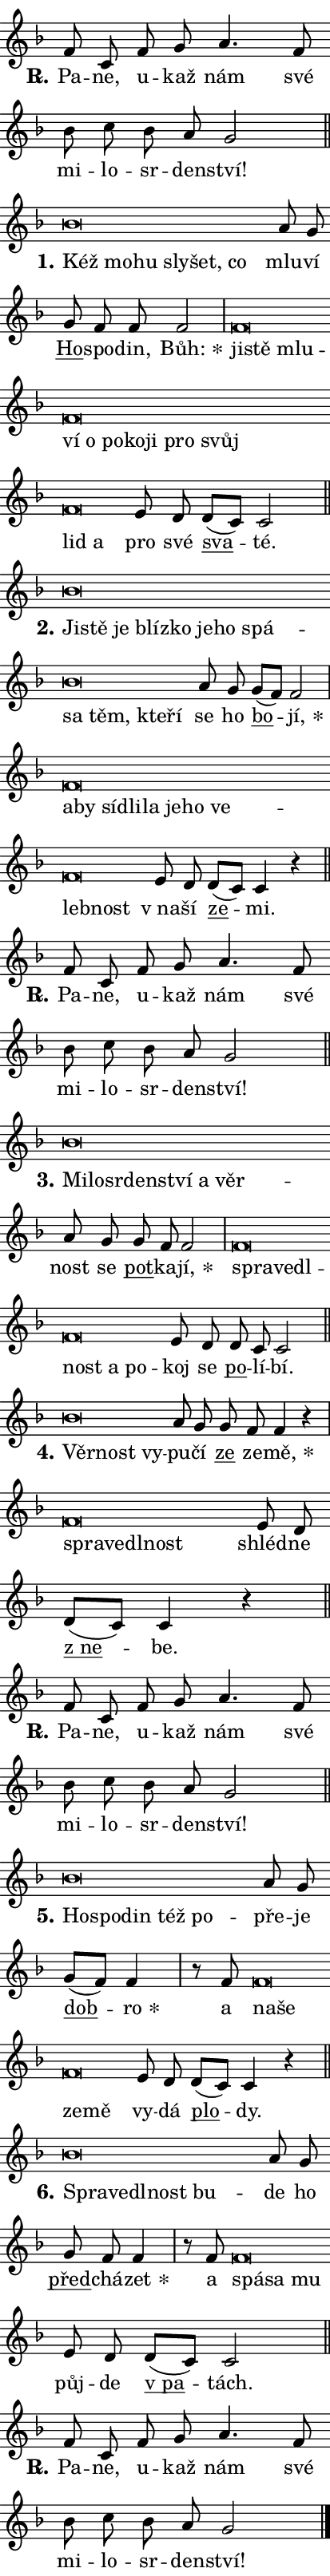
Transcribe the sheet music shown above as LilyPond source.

\version "2.22.1"
\header { tagline = "" }
\paper {
  indent = 0\cm
  top-margin = 0\cm
  right-margin = 0\cm
  bottom-margin = 0\cm
  left-margin = 0\cm
  paper-width = 7\cm
  page-breaking = #ly:one-page-breaking
  system-system-spacing.basic-distance = #11
  score-system-spacing.basic-distance = #11.3
  ragged-last = ##f
}


%% Author: Thomas Morley
%% https://lists.gnu.org/archive/html/lilypond-user/2020-05/msg00002.html
#(define (line-position grob)
"Returns position of @var[grob} in current system:
   @code{'start}, if at first time-step
   @code{'end}, if at last time-step
   @code{'middle} otherwise
"
  (let* ((col (ly:item-get-column grob))
         (ln (ly:grob-object col 'left-neighbor))
         (rn (ly:grob-object col 'right-neighbor))
         (col-to-check-left (if (ly:grob? ln) ln col))
         (col-to-check-right (if (ly:grob? rn) rn col))
         (break-dir-left
           (and
             (ly:grob-property col-to-check-left 'non-musical #f)
             (ly:item-break-dir col-to-check-left)))
         (break-dir-right
           (and
             (ly:grob-property col-to-check-right 'non-musical #f)
             (ly:item-break-dir col-to-check-right))))
        (cond ((eqv? 1 break-dir-left) 'start)
              ((eqv? -1 break-dir-right) 'end)
              (else 'middle))))

#(define (tranparent-at-line-position vctor)
  (lambda (grob)
  "Relying on @code{line-position} select the relevant enry from @var{vctor}.
Used to determine transparency,"
    (case (line-position grob)
      ((end) (not (vector-ref vctor 0)))
      ((middle) (not (vector-ref vctor 1)))
      ((start) (not (vector-ref vctor 2))))))

noteHeadBreakVisibility =
#(define-music-function (break-visibility)(vector?)
"Makes @code{NoteHead}s transparent relying on @var{break-visibility}"
#{
  \override NoteHead.transparent =
    #(tranparent-at-line-position break-visibility)
#})

#(define delete-ledgers-for-transparent-note-heads
  (lambda (grob)
    "Reads whether a @code{NoteHead} is transparent.
If so this @code{NoteHead} is removed from @code{'note-heads} from
@var{grob}, which is supposed to be @code{LedgerLineSpanner}.
As a result ledgers are not printed for this @code{NoteHead}"
    (let* ((nhds-array (ly:grob-object grob 'note-heads))
           (nhds-list
             (if (ly:grob-array? nhds-array)
                 (ly:grob-array->list nhds-array)
                 '()))
           ;; Relies on the transparent-property being done before
           ;; Staff.LedgerLineSpanner.after-line-breaking is executed.
           ;; This is fragile ...
           (to-keep
             (remove
               (lambda (nhd)
                 (ly:grob-property nhd 'transparent #f))
               nhds-list)))
      ;; TODO find a better method to iterate over grob-arrays, similiar
      ;; to filter/remove etc for lists
      ;; For now rebuilt from scratch
      (set! (ly:grob-object grob 'note-heads)  '())
      (for-each
        (lambda (nhd)
          (ly:pointer-group-interface::add-grob grob 'note-heads nhd))
        to-keep))))

hideNotes = {
  \noteHeadBreakVisibility #begin-of-line-visible
}
unHideNotes = {
  \noteHeadBreakVisibility #all-visible
}

% work-around for resetting accidentals
% https://lilypond.org/doc/v2.23/Documentation/notation/displaying-rhythms#unmetered-music
cadenzaMeasure = {
  \cadenzaOff
  \partial 1024 s1024
  \cadenzaOn
}

#(define-markup-command (accent layout props text) (markup?)
  "Underline accented syllable"
  (interpret-markup layout props
    #{\markup \override #'(offset . 4.3) \underline { #text }#}))

responsum = \markup \concat {
  "R" \hspace #-1.05 \path #0.1 #'((moveto 0 0.07) (lineto 0.9 0.8)) \hspace #0.05 "."
}

\layout {
    \context {
        \Staff
        \remove "Time_signature_engraver"
        \override LedgerLineSpanner.after-line-breaking = #delete-ledgers-for-transparent-note-heads
    }
    \context {
        \Voice {
            \override NoteHead.output-attributes = #'((class . "notehead"))
            \override Hairpin.height = #0.55
        }
    }
    \context {
        \Lyrics {
            \override StanzaNumber.output-attributes = #'((class . "stanzanumber"))
            \override LyricSpace.minimum-distance = #0.9
            \override LyricText.font-name = #"TeX Gyre Schola"
            \override LyricText.font-size = 1
            \override StanzaNumber.font-name = #"TeX Gyre Schola Bold"
            \override StanzaNumber.font-size = 1
        }
    }
}

% magnetic-lyrics.ily
%
%   written by
%     Jean Abou Samra <jean@abou-samra.fr>
%     Werner Lemberg <wl@gnu.org>
%
%   adapted by
%     Jiri Hon <jiri.hon@gmail.com>
%
% Version 2022-Apr-15

% https://www.mail-archive.com/lilypond-user@gnu.org/msg149350.html

#(define (Left_hyphen_pointer_engraver context)
   "Collect syllable-hyphen-syllable occurrences in lyrics and store
them in properties.  This engraver only looks to the left.  For
example, if the lyrics input is @code{foo -- bar}, it does the
following.

@itemize @bullet
@item
Set the @code{text} property of the @code{LyricHyphen} grob between
@q{foo} and @q{bar} to @code{foo}.

@item
Set the @code{left-hyphen} property of the @code{LyricText} grob with
text @q{foo} to the @code{LyricHyphen} grob between @q{foo} and
@q{bar}.
@end itemize

Use this auxiliary engraver in combination with the
@code{lyric-@/text::@/apply-@/magnetic-@/offset!} hook."
   (let ((hyphen #f)
         (text #f))
     (make-engraver
      (acknowledgers
       ((lyric-syllable-interface engraver grob source-engraver)
        (set! text grob)))
      (end-acknowledgers
       ((lyric-hyphen-interface engraver grob source-engraver)
        ;(when (not (grob::has-interface grob 'lyric-space-interface))
          (set! hyphen grob)));)
      ((stop-translation-timestep engraver)
       (when (and text hyphen)
         (ly:grob-set-object! text 'left-hyphen hyphen))
       (set! text #f)
       (set! hyphen #f)))))

#(define (lyric-text::apply-magnetic-offset! grob)
   "If the space between two syllables is less than the value in
property @code{LyricText@/.details@/.squash-threshold}, move the right
syllable to the left so that it gets concatenated with the left
syllable.

Use this function as a hook for
@code{LyricText@/.after-@/line-@/breaking} if the
@code{Left_@/hyphen_@/pointer_@/engraver} is active."
   (let ((hyphen (ly:grob-object grob 'left-hyphen #f)))
     (when hyphen
       (let ((left-text (ly:spanner-bound hyphen LEFT)))
         (when (grob::has-interface left-text 'lyric-syllable-interface)
           (let* ((common (ly:grob-common-refpoint grob left-text X))
                  (this-x-ext (ly:grob-extent grob common X))
                  (left-x-ext
                   (begin
                     ;; Trigger magnetism for left-text.
                     (ly:grob-property left-text 'after-line-breaking)
                     (ly:grob-extent left-text common X)))
                  ;; `delta` is the gap width between two syllables.
                  (delta (- (interval-start this-x-ext)
                            (interval-end left-x-ext)))
                  (details (ly:grob-property grob 'details))
                  (threshold (assoc-get 'squash-threshold details 0.2)))
             (when (< delta threshold)
               (let* (;; We have to manipulate the input text so that
                      ;; ligatures crossing syllable boundaries are not
                      ;; disabled.  For languages based on the Latin
                      ;; script this is essentially a beautification.
                      ;; However, for non-Western scripts it can be a
                      ;; necessity.
                      (lt (ly:grob-property left-text 'text))
                      (rt (ly:grob-property grob 'text))
                      (is-space (grob::has-interface hyphen 'lyric-space-interface))
                      (space (if is-space " " ""))
                      (space-markup (grob-interpret-markup grob " "))
                      (space-size (interval-length (ly:stencil-extent space-markup X)))
                      (extra-delta (if is-space space-size 0))
                      ;; Append new syllable.
                      (ltrt-space (if (and (string? lt) (string? rt))
                                (string-append lt space rt)
                                (make-concat-markup (list lt space rt))))
                      ;; Right-align `ltrt` to the right side.
                      (ltrt-space-markup (grob-interpret-markup
                               grob
                               (make-translate-markup
                                (cons (interval-length this-x-ext) 0)
                                (make-right-align-markup ltrt-space)))))
                 (begin
                   ;; Don't print `left-text`.
                   (ly:grob-set-property! left-text 'stencil #f)
                   ;; Set text and stencil (which holds all collected
                   ;; syllables so far) and shift it to the left.
                   (ly:grob-set-property! grob 'text ltrt-space)
                   (ly:grob-set-property! grob 'stencil ltrt-space-markup)
                   (ly:grob-translate-axis! grob (- (- delta extra-delta)) X))))))))))


#(define (lyric-hyphen::displace-bounds-first grob)
   ;; Make very sure this callback isn't triggered too early.
   (let ((left (ly:spanner-bound grob LEFT))
         (right (ly:spanner-bound grob RIGHT)))
     (ly:grob-property left 'after-line-breaking)
     (ly:grob-property right 'after-line-breaking)
     (ly:lyric-hyphen::print grob)))

squashThreshold = #0.4

\layout {
  \context {
    \Lyrics
    \consists #Left_hyphen_pointer_engraver
    \override LyricText.after-line-breaking =
      #lyric-text::apply-magnetic-offset!
    \override LyricHyphen.stencil = #lyric-hyphen::displace-bounds-first
    \override LyricText.details.squash-threshold = \squashThreshold
    \override LyricHyphen.minimum-distance = 0
    \override LyricHyphen.minimum-length = \squashThreshold
  }
}

squash = \override LyricText.details.squash-threshold = 9999
unSquash = \override LyricText.details.squash-threshold = \squashThreshold

left = \override LyricText.self-alignment-X = #LEFT
unLeft = \revert LyricText.self-alignment-X

starOffset = #(lambda (grob) 
                (let ((x_offset (ly:self-alignment-interface::aligned-on-x-parent grob)))
                  (if (= x_offset 0) 0 (+ x_offset 1.2))))

star = #(define-music-function (syllable)(string?)
"Append star separator at the end of a syllable"
#{
  \once \override LyricText.X-offset = #starOffset
  \lyricmode { \markup {
    #syllable
    \override #'((font-name . "TeX Gyre Schola Bold")) \hspace #0.2 \lower #0.65 \larger "*"
  } }
#})

starAccent = #(define-music-function (syllable)(string?)
"Append star separator at the end of a syllable and make accent"
#{
  \once \override LyricText.X-offset = #starOffset
  \lyricmode { \markup {
    \accent #syllable
    \override #'((font-name . "TeX Gyre Schola Bold")) \hspace #0.2 \lower #0.65 \larger "*"
  } }
#})

breath = #(define-music-function (syllable)(string?)
"Append breathing indicator at the end of a syllable"
#{
  \lyricmode { \markup { #syllable "+" } }
#})

optionalBreath = #(define-music-function (syllable)(string?)
"Append optional breathing indicator at the end of a syllable"
#{
  \lyricmode { \markup { #syllable "(+)" } }
#})


\score {
    <<
        \new Voice = "melody" { \cadenzaOn \key f \major \relative { f'8 c f g a4. f8 \bar "" bes c bes a g2 \cadenzaMeasure \bar "||" \break } }
        \new Lyrics \lyricsto "melody" { \lyricmode { \set stanza = \responsum
Pa -- ne, u -- kaž nám své mi -- lo -- sr -- den -- ství! } }
    >>
    \layout {}
}

\score {
    <<
        \new Voice = "melody" { \cadenzaOn \key f \major \relative { bes'\breve*1/16 \hideNotes \breve*1/16 \bar "" \breve*1/16 \bar "" \breve*1/16 \bar "" \breve*1/16 \breve*1/16 \bar "" \unHideNotes a8 g \bar "" g f f f2 \cadenzaMeasure \bar "|" f\breve*1/16 \hideNotes \breve*1/16 \bar "" \breve*1/16 \bar "" \breve*1/16 \bar "" \breve*1/16 \bar "" \breve*1/16 \bar "" \breve*1/16 \bar "" \breve*1/16 \bar "" \breve*1/16 \bar "" \breve*1/16 \bar "" \breve*1/16 \breve*1/16 \bar "" \unHideNotes e8 d \bar "" d[( c)] c2 \cadenzaMeasure \bar "||" \break } }
        \new Lyrics \lyricsto "melody" { \lyricmode { \set stanza = "1."
\left Kéž \squash mo -- hu sly -- šet, co \unLeft \unSquash mlu -- ví \markup \accent Ho -- spo -- din, \star Bůh: \left ji -- \squash stě mlu -- ví o po -- ko -- ji pro svůj lid a \unLeft \unSquash pro své \markup \accent sva -- té. } }
    >>
    \layout {}
}

\score {
    <<
        \new Voice = "melody" { \cadenzaOn \key f \major \relative { bes'\breve*1/16 \hideNotes \breve*1/16 \bar "" \breve*1/16 \bar "" \breve*1/16 \bar "" \breve*1/16 \bar "" \breve*1/16 \bar "" \breve*1/16 \bar "" \breve*1/16 \bar "" \breve*1/16 \bar "" \breve*1/16 \bar "" \breve*1/16 \breve*1/16 \bar "" \unHideNotes a8 g \bar "" g[( f)] f2 \cadenzaMeasure \bar "|" f\breve*1/16 \hideNotes \breve*1/16 \bar "" \breve*1/16 \bar "" \breve*1/16 \bar "" \breve*1/16 \bar "" \breve*1/16 \bar "" \breve*1/16 \bar "" \breve*1/16 \bar "" \breve*1/16 \breve*1/16 \bar "" \unHideNotes e8 d \bar "" d[( c)] c4 r \cadenzaMeasure \bar "||" \break } }
        \new Lyrics \lyricsto "melody" { \lyricmode { \set stanza = "2."
\left Ji -- \squash stě je blíz -- ko je -- ho spá -- sa těm, kte -- ří \unLeft \unSquash se ho \markup \accent bo -- \star jí, \left a -- \squash by sí -- dli -- la je -- ho ve -- leb -- nost \unLeft \unSquash "v na" -- ší \markup \accent ze -- mi. } }
    >>
    \layout {}
}

\score {
    <<
        \new Voice = "melody" { \cadenzaOn \key f \major \relative { f'8 c f g a4. f8 \bar "" bes c bes a g2 \cadenzaMeasure \bar "||" \break } }
        \new Lyrics \lyricsto "melody" { \lyricmode { \set stanza = \responsum
Pa -- ne, u -- kaž nám své mi -- lo -- sr -- den -- ství! } }
    >>
    \layout {}
}

\score {
    <<
        \new Voice = "melody" { \cadenzaOn \key f \major \relative { bes'\breve*1/16 \hideNotes \breve*1/16 \bar "" \breve*1/16 \bar "" \breve*1/16 \bar "" \breve*1/16 \bar "" \breve*1/16 \breve*1/16 \bar "" \unHideNotes a8 g \bar "" g f f2 \cadenzaMeasure \bar "|" f\breve*1/16 \hideNotes \breve*1/16 \bar "" \breve*1/16 \bar "" \breve*1/16 \bar "" \breve*1/16 \breve*1/16 \bar "" \unHideNotes e8 d \bar "" d c c2 \cadenzaMeasure \bar "||" \break } }
        \new Lyrics \lyricsto "melody" { \lyricmode { \set stanza = "3."
\left Mi -- \squash lo -- sr -- den -- ství a věr -- \unLeft \unSquash nost se \markup \accent pot -- ka -- \star jí, \left spra -- \squash ve -- dl -- nost a po -- \unLeft \unSquash koj se \markup \accent po -- lí -- bí. } }
    >>
    \layout {}
}

\score {
    <<
        \new Voice = "melody" { \cadenzaOn \key f \major \relative { bes'\breve*1/16 \hideNotes \breve*1/16 \breve*1/16 \bar "" \unHideNotes a8 g \bar "" g f f4 r \cadenzaMeasure \bar "|" f\breve*1/16 \hideNotes \breve*1/16 \bar "" \breve*1/16 \breve*1/16 \bar "" \unHideNotes e8 d \bar "" d[( c)] c4 r \cadenzaMeasure \bar "||" \break } }
        \new Lyrics \lyricsto "melody" { \lyricmode { \set stanza = "4."
\left Věr -- \squash nost vy -- \unLeft \unSquash pu -- čí \markup \accent ze ze -- \star mě, \left spra -- \squash ve -- dl -- nost \unLeft \unSquash shléd -- ne \markup \accent "z ne" -- be. } }
    >>
    \layout {}
}

\score {
    <<
        \new Voice = "melody" { \cadenzaOn \key f \major \relative { f'8 c f g a4. f8 \bar "" bes c bes a g2 \cadenzaMeasure \bar "||" \break } }
        \new Lyrics \lyricsto "melody" { \lyricmode { \set stanza = \responsum
Pa -- ne, u -- kaž nám své mi -- lo -- sr -- den -- ství! } }
    >>
    \layout {}
}

\score {
    <<
        \new Voice = "melody" { \cadenzaOn \key f \major \relative { bes'\breve*1/16 \hideNotes \breve*1/16 \bar "" \breve*1/16 \bar "" \breve*1/16 \breve*1/16 \bar "" \unHideNotes a8 g \bar "" g[( f)] f4 \cadenzaMeasure \bar "|" r8 f8 f\breve*1/16 \hideNotes \breve*1/16 \bar "" \breve*1/16 \breve*1/16 \bar "" \unHideNotes e8 d \bar "" d[( c)] c4 r \cadenzaMeasure \bar "||" \break } }
        \new Lyrics \lyricsto "melody" { \lyricmode { \set stanza = "5."
\left Ho -- \squash spo -- din též po -- \unLeft \unSquash pře -- je \markup \accent dob -- \star ro a \left na -- \squash še ze -- mě \unLeft \unSquash vy -- dá \markup \accent plo -- dy. } }
    >>
    \layout {}
}

\score {
    <<
        \new Voice = "melody" { \cadenzaOn \key f \major \relative { bes'\breve*1/16 \hideNotes \breve*1/16 \bar "" \breve*1/16 \bar "" \breve*1/16 \breve*1/16 \bar "" \unHideNotes a8 g \bar "" g f f4 \cadenzaMeasure \bar "|" r8 f8 f\breve*1/16 \hideNotes \breve*1/16 \breve*1/16 \bar "" \unHideNotes e8 d \bar "" d[( c)] c2 \cadenzaMeasure \bar "||" \break } }
        \new Lyrics \lyricsto "melody" { \lyricmode { \set stanza = "6."
\left Spra -- \squash ve -- dl -- nost bu -- \unLeft \unSquash de ho \markup \accent před -- chá -- \star zet a \left spá -- \squash sa mu \unLeft \unSquash půj -- de \markup \accent "v pa" -- tách. } }
    >>
    \layout {}
}

\score {
    <<
        \new Voice = "melody" { \cadenzaOn \key f \major \relative { f'8 c f g a4. f8 \bar "" bes c bes a g2 \cadenzaMeasure \bar "||" \break } \bar "|." }
        \new Lyrics \lyricsto "melody" { \lyricmode { \set stanza = \responsum
Pa -- ne, u -- kaž nám své mi -- lo -- sr -- den -- ství! } }
    >>
    \layout {}
}
